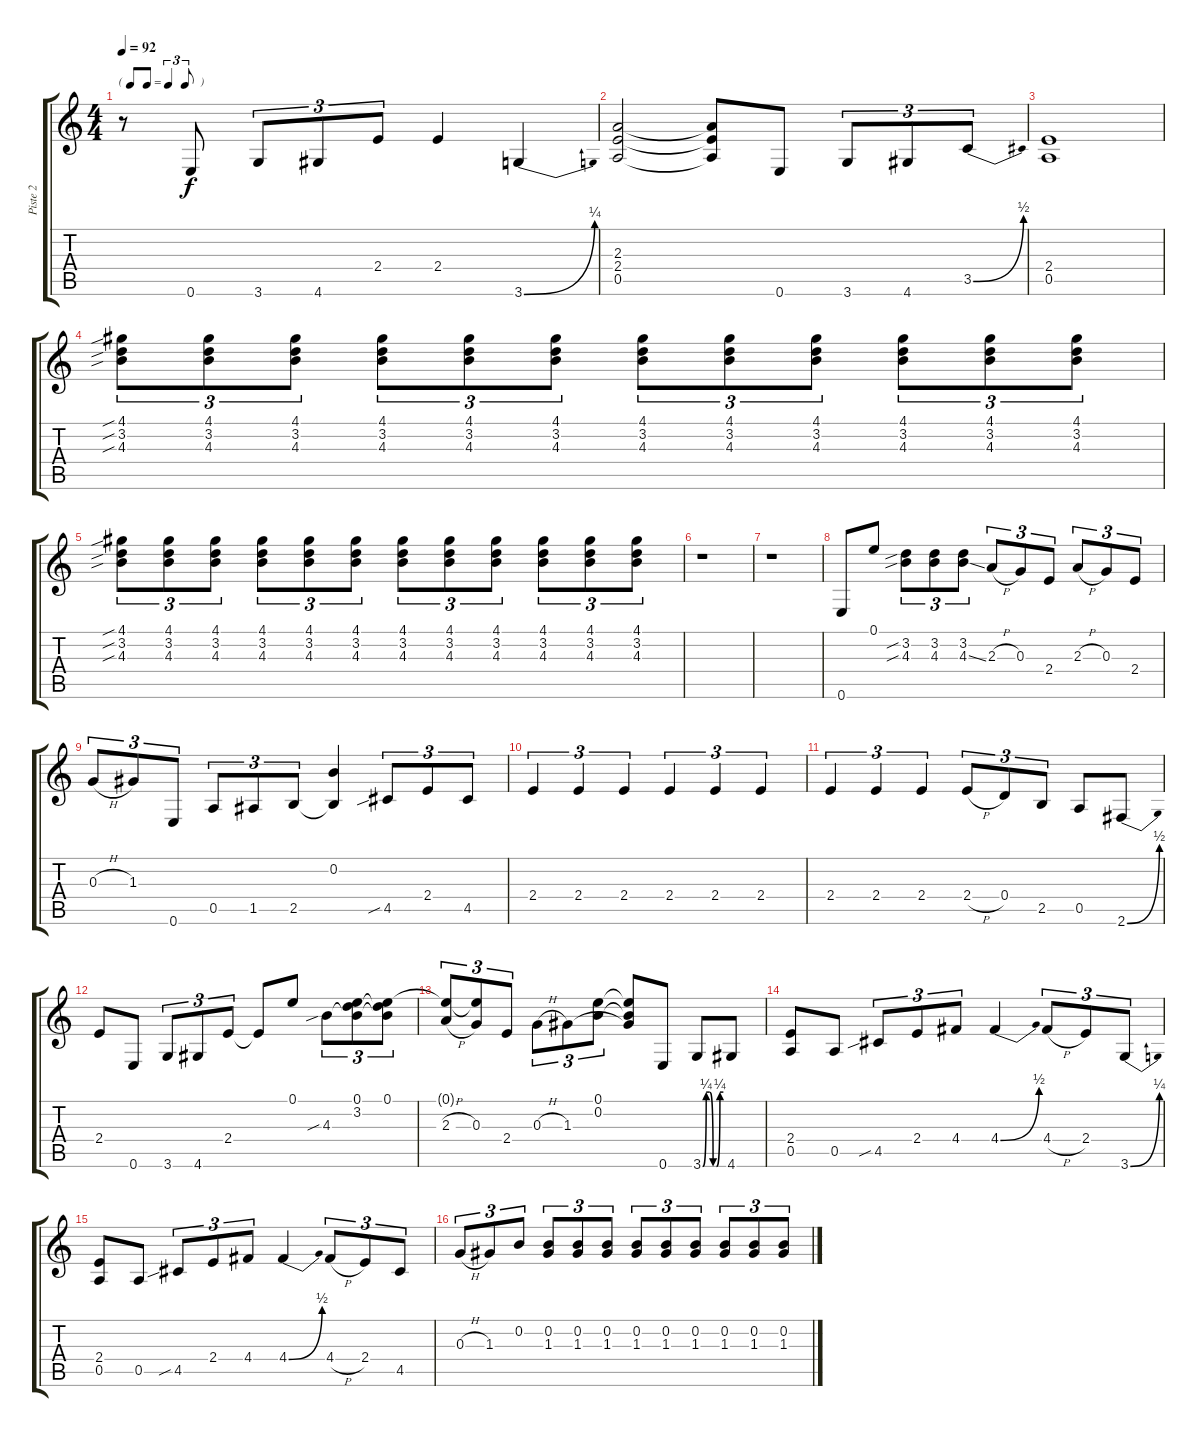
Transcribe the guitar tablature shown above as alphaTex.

\track ("Piste 2" "Piste 2") {instrument electricguitarclean}
\staff {score tabs}
\tuning (E4 B3 G3 D3 A2 E2) {hide}
\ts (4 4)
\tf triplet8th
\tempo 92
\clef g2
\ks c
r.8{dy f} 0.6.8 3.6.8{tu (3 2)} 4.6.8{tu (3 2)} 2.4.8{tu (3 2)} 2.4.4 3.6{be (bend 0 0 60 1)}.4 |
(2.3 2.4 0.5).2 (2.3{t} 2.4{t} 0.5{t}).8 0.6.8 3.6.8{tu (3 2)} 4.6.8{tu (3 2)} 3.5{be (bend 0 0 60 2)}.8{tu (3 2)} |
(2.4 0.5).1 |
(4.1{sib} 3.2{sib} 4.3{sib}).8{tu (3 2)} (4.1 3.2 4.3).8{tu (3 2)} (4.1 3.2 4.3).8{tu (3 2)} (4.1 3.2 4.3).8{tu (3 2)} (4.1 3.2 4.3).8{tu (3 2)} (4.1 3.2 4.3).8{tu (3 2)} (4.1 3.2 4.3).8{tu (3 2)} (4.1 3.2 4.3).8{tu (3 2)} (4.1 3.2 4.3).8{tu (3 2)} (4.1 3.2 4.3).8{tu (3 2)} (4.1 3.2 4.3).8{tu (3 2)} (4.1 3.2 4.3).8{tu (3 2)} |
(4.1{sib} 3.2{sib} 4.3{sib}).8{tu (3 2)} (4.1 3.2 4.3).8{tu (3 2)} (4.1 3.2 4.3).8{tu (3 2)} (4.1 3.2 4.3).8{tu (3 2)} (4.1 3.2 4.3).8{tu (3 2)} (4.1 3.2 4.3).8{tu (3 2)} (4.1 3.2 4.3).8{tu (3 2)} (4.1 3.2 4.3).8{tu (3 2)} (4.1 3.2 4.3).8{tu (3 2)} (4.1 3.2 4.3).8{tu (3 2)} (4.1 3.2 4.3).8{tu (3 2)} (4.1 3.2 4.3).8{tu (3 2)} |
r.1 |
r.1 |
0.6.8 0.1.8 (3.2{sib} 4.3{sib}).8{tu (3 2)} (3.2 4.3).8{tu (3 2)} (3.2 4.3{ss}).8{tu (3 2)} 2.3{h}.8{tu (3 2)} 0.3.8{tu (3 2)} 2.4.8{tu (3 2)} 2.3{h}.8{tu (3 2)} 0.3.8{tu (3 2)} 2.4.8{tu (3 2)} |
0.3{h}.8{tu (3 2)} 1.3.8{tu (3 2)} 0.6.8{tu (3 2)} 0.5.8{tu (3 2)} 1.5.8{tu (3 2)} 2.5.8{tu (3 2)} (0.2 2.5{t}).4 4.5{sib}.8{tu (3 2)} 2.4.8{tu (3 2)} 4.5.8{tu (3 2)} |
2.4.4{tu (3 2)} 2.4.4{tu (3 2)} 2.4.4{tu (3 2)} 2.4.4{tu (3 2)} 2.4.4{tu (3 2)} 2.4.4{tu (3 2)} |
2.4.4{tu (3 2)} 2.4.4{tu (3 2)} 2.4.4{tu (3 2)} 2.4{h}.8{tu (3 2)} 0.4.8{tu (3 2)} 2.5.8{tu (3 2)} 0.5.8 2.6{be (bend 0 0 60 2)}.8 |
2.4.8 0.6.8 3.6.8{tu (3 2)} 4.6.8{tu (3 2)} 2.4.8{tu (3 2)} 2.4{t}.8 0.1.8 4.3{sib}.8{tu (3 2)} (0.1 3.2 4.3{t}).8{tu (3 2)} (0.1 3.2{t} 4.3{t}).8{tu (3 2)} |
(0.1{t} 2.3{h}).8{tu (3 2)} (0.1{t} 0.3).8{tu (3 2)} 2.4.8{tu (3 2)} 0.3{h}.8{tu (3 2)} 1.3.8{tu (3 2)} (0.1 0.2).8{tu (3 2)} (0.1{t} 0.2{t} 1.3{t}).8 0.6.8 3.6{be (custom 0 0 10 1 20 1 30 0 40 0 50 1 60 1)}.8 4.6.8 |
(2.4 0.5).8 0.5.8 4.5{sib}.8{tu (3 2)} 2.4.8{tu (3 2)} 4.4.8{tu (3 2)} 4.4{be (bend 0 0 60 2)}.4 4.4{h}.8{tu (3 2)} 2.4.8{tu (3 2)} 3.6{be (bend 0 0 60 1)}.8{tu (3 2)} |
(2.4 0.5).8 0.5.8 4.5{sib}.8{tu (3 2)} 2.4.8{tu (3 2)} 4.4.8{tu (3 2)} 4.4{be (bend 0 0 60 2)}.4 4.4{h}.8{tu (3 2)} 2.4.8{tu (3 2)} 4.5.8{tu (3 2)} |
0.3{h}.8{tu (3 2)} 1.3.8{tu (3 2)} 0.2.8{tu (3 2)} (0.2 1.3).8{tu (3 2)} (0.2 1.3).8{tu (3 2)} (0.2 1.3).8{tu (3 2)} (0.2 1.3).8{tu (3 2)} (0.2 1.3).8{tu (3 2)} (0.2 1.3).8{tu (3 2)} (0.2 1.3).8{tu (3 2)} (0.2 1.3).8{tu (3 2)} (0.2 1.3).8{tu (3 2)}
